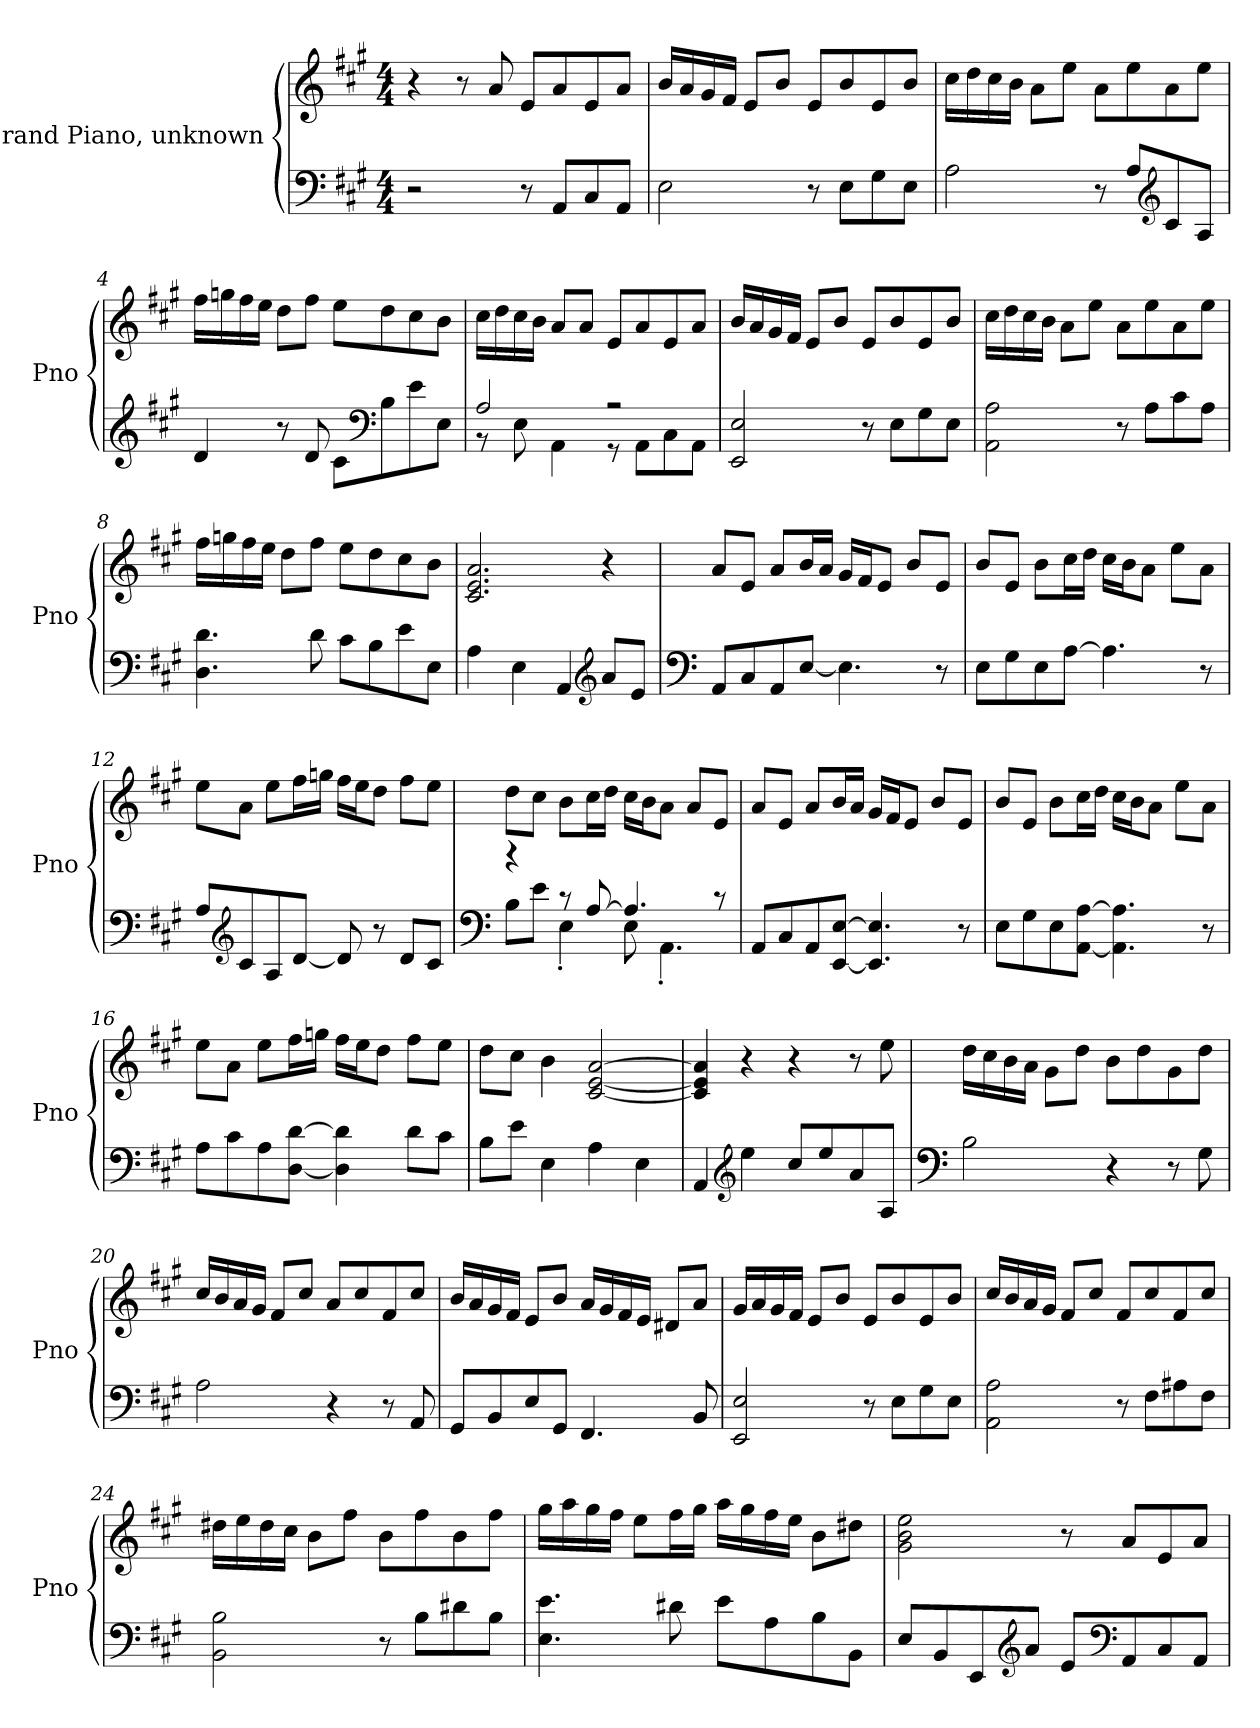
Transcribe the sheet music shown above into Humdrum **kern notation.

**kern	**kern
*part1	*part1
*staff2	*staff1
*I"Grand Piano, unknown	*
*I'Pno	*
*clefF4	*clefG2
*k[f#c#g#]	*k[f#c#g#]
*M4/4	*M4/4
*MM120	*MM120
=1	=1
2r	4r
.	8r
.	8a/
8r	8e/L
8AA/L	8a/
8C#/	8e/
8AA/J	8a/J
=2	=2
2E\	16b/LL
.	16a/
.	16g#/
.	16f#/JJ
.	8e/L
.	8b/J
8r	8e/L
8E\L	8b/
8G#\	8e/
8E\J	8b/J
=3	=3
2A\	16cc#\LL
.	16dd\
.	16cc#\
.	16b\JJ
.	8a\L
.	8ee\J
8r	8a\L
8A/L	8ee\
*clefG2	*
8c#/	8a\
8A/J	8ee\J
=4	=4
4d/	16ff#\LL
.	16ggn\
.	16ff#\
.	16ee\JJ
8r	8dd\L
8d/	8ff#\J
8c#\L	8ee\L
*clefF4	*
8B\	8dd\
8e\	8cc#\
8E\J	8b\J
!!LO:LB:g=z
=5	=5
*^	*
2A/	8r	16cc#\LL
.	.	16dd\
.	8E\	16cc#\
.	.	16b\JJ
.	4AA\	8a/L
.	.	8a/J
2r	8r	8e/L
.	8AA\L	8a/
.	8C#\	8e/
.	8AA\J	8a/J
*v	*v	*
=6	=6
2EE/ 2E/	16b/LL
.	16a/
.	16g#/
.	16f#/JJ
.	8e/L
.	8b/J
8r	8e/L
8E\L	8b/
8G#\	8e/
8E\J	8b/J
=7	=7
2AA\ 2A\	16cc#\LL
.	16dd\
.	16cc#\
.	16b\JJ
.	8a\L
.	8ee\J
8r	8a\L
8A\L	8ee\
8c#\	8a\
8A\J	8ee\J
=8	=8
4.D\ 4.d\	16ff#\LL
.	16ggn\
.	16ff#\
.	16ee\JJ
.	8dd\L
8d\	8ff#\J
8c#\L	8ee\L
8B\	8dd\
8e\	8cc#\
8E\J	8b\J
!!LO:LB:g=z
=9	=9
4A\	2.c#/ 2.e/ 2.a/
4E\	.
4AA/	.
*clefG2	*
8a/L	4r
8e/J	.
=10	=10
*clefF4	*
8AA/L	8a/L
8C#/	8e/J
8AA/	8a/L
[8E/J	16b/L
.	16a/JJ
4.E\]	16g#/LL
.	16f#/J
.	8e/J
.	8b/L
8r	8e/J
=11	=11
8E\L	8b/L
8G#\	8e/J
8E\	8b\L
[8A\J	16cc#\L
.	16dd\JJ
4.A\]	16cc#\LL
.	16b\J
.	8a\J
.	8ee\L
8r	8a\J
=12	=12
8A/L	8ee\L
*clefG2	*
8c#/	8a\J
8A/	8ee\L
[8d/J	16ff#\L
.	16ggn\JJ
8d/]	16ff#\LL
.	16ee\J
8r	8dd\J
8d/L	8ff#\L
8c#/J	8ee\J
!!LO:LB:g=z
=13	=13
*clefF4	*
*^	*
4r	8B\L	8dd\L
.	8e\J	8cc#\J
8r	4E'\	8b\L
[8A/	.	16cc#\L
.	.	16dd\JJ
4.A/]	8E\	16cc#\LL
.	.	16b\J
.	4.AA'\	8a\J
.	.	8a/L
8r	.	8e/J
*v	*v	*
=14	=14
8AA/L	8a/L
8C#/	8e/J
8AA/	8a/L
[8EE/ [8E/J	16b/L
.	16a/JJ
4.EE/] 4.E/]	16g#/LL
.	16f#/J
.	8e/J
.	8b/L
8r	8e/J
=15	=15
8E\L	8b/L
8G#\	8e/J
8E\	8b\L
[8AA\ [8A\J	16cc#\L
.	16dd\JJ
4.AA\] 4.A\]	16cc#\LL
.	16b\J
.	8a\J
.	8ee\L
8r	8a\J
=16	=16
8A\L	8ee\L
8c#\	8a\J
8A\	8ee\L
[8D\ [8d\J	16ff#\L
.	16ggn\JJ
4D\] 4d\]	16ff#\LL
.	16ee\J
.	8dd\J
8d\L	8ff#\L
8c#\J	8ee\J
!!LO:LB:g=z
=17	=17
8B\L	8dd\L
8e\J	8cc#\J
4E\	4b\
4A\	[2c#/ [2e/ [2a/
4E\	.
=18	=18
4AA/	4c#/] 4e/] 4a/]
*clefG2	*
4ee\	4r
8cc#/L	4r
8ee/	.
8a/	8r
8A/J	8ee\
=19	=19
*clefF4	*
2B\	16dd\LL
.	16cc#\
.	16b\
.	16a\JJ
.	8g#\L
.	8dd\J
4r	8b\L
.	8dd\
8r	8g#\
8G#\	8dd\J
=20	=20
2A\	16cc#/LL
.	16b/
.	16a/
.	16g#/JJ
.	8f#/L
.	8cc#/J
4r	8a/L
.	8cc#/
8r	8f#/
8AA/	8cc#/J
!!LO:LB:g=z
=21	=21
8GG#/L	16b/LL
.	16a/
8BB/	16g#/
.	16f#/JJ
8E/	8e/L
8GG#/J	8b/J
4.FF#/	16a/LL
.	16g#/
.	16f#/
.	16e/JJ
.	8d#X/L
8BB/	8a/J
=22	=22
2EE/ 2E/	16g#/LL
.	16a/
.	16g#/
.	16f#/JJ
.	8e/L
.	8b/J
8r	8e/L
8E\L	8b/
8G#\	8e/
8E\J	8b/J
=23	=23
2AA\ 2A\	16cc#/LL
.	16b/
.	16a/
.	16g#/JJ
.	8f#/L
.	8cc#/J
8r	8f#/L
8F#\L	8cc#/
8A#X\	8f#/
8F#\J	8cc#/J
=24	=24
2BB\ 2B\	16dd#X\LL
.	16ee\
.	16dd#\
.	16cc#\JJ
.	8b\L
.	8ff#\J
8r	8b\L
8B\L	8ff#\
8d#X\	8b\
8B\J	8ff#\J
!!LO:PB:g=z
=25	=25
4.E\ 4.e\	16gg#\LL
.	16aa\
.	16gg#\
.	16ff#\JJ
.	8ee\L
8d#X\	16ff#\L
.	16gg#\JJ
8e\L	16aa\LL
.	16gg#\
8A\	16ff#\
.	16ee\JJ
8B\	8b\L
8BB\J	8dd#X\J
=26	=26
8E/L	2g#\ 2b\ 2ee\
8BB/	.
8EE/	.
*clefG2	*
8a/J	.
8e/L	8r
*clefF4	*
8AA/	8a/L
8C#/	8e/
8AA/J	8a/J
=	=
*-	*-
